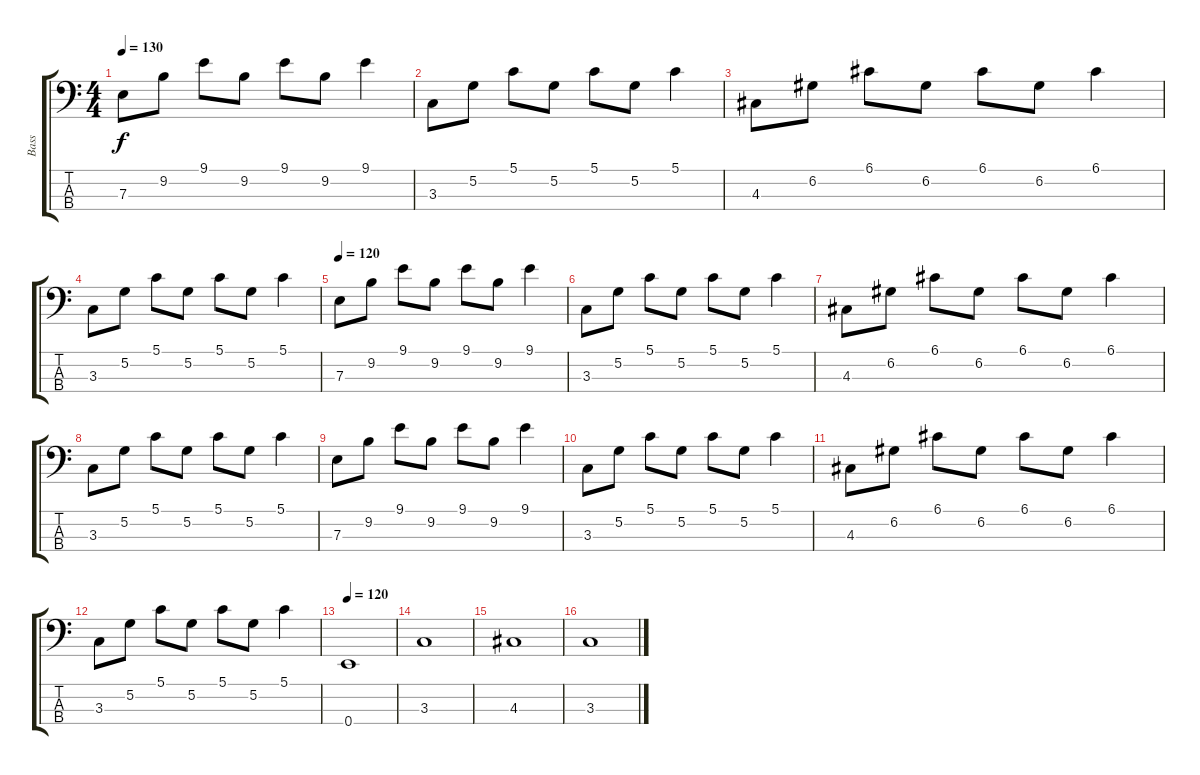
\track ("Bass" "Bass") {instrument acousticguitarsteel}
\staff {score tabs}
\tuning (G2 D2 A1 E1) {hide}
\ts (4 4)
\tempo 130
\tempo 120
\tempo 130
\clef f4
\ks c
7.3.8{dy f instrument acousticguitarsteel} 9.2.8 9.1.8 9.2.8 9.1.8 9.2.8 9.1.4 |
3.3.8 5.2.8 5.1.8 5.2.8 5.1.8 5.2.8 5.1.4 |
4.3.8 6.2.8 6.1.8 6.2.8 6.1.8 6.2.8 6.1.4 |
3.3.8 5.2.8 5.1.8 5.2.8 5.1.8 5.2.8 5.1.4 |
\tempo 120
7.3.8 9.2.8 9.1.8 9.2.8 9.1.8 9.2.8 9.1.4 |
3.3.8 5.2.8 5.1.8 5.2.8 5.1.8 5.2.8 5.1.4 |
4.3.8 6.2.8 6.1.8 6.2.8 6.1.8 6.2.8 6.1.4 |
3.3.8 5.2.8 5.1.8 5.2.8 5.1.8 5.2.8 5.1.4 |
7.3.8 9.2.8 9.1.8 9.2.8 9.1.8 9.2.8 9.1.4 |
3.3.8 5.2.8 5.1.8 5.2.8 5.1.8 5.2.8 5.1.4 |
4.3.8 6.2.8 6.1.8 6.2.8 6.1.8 6.2.8 6.1.4 |
3.3.8 5.2.8 5.1.8 5.2.8 5.1.8 5.2.8 5.1.4 |
\tempo 120
0.4.1 |
3.3.1 |
4.3.1 |
3.3.1
